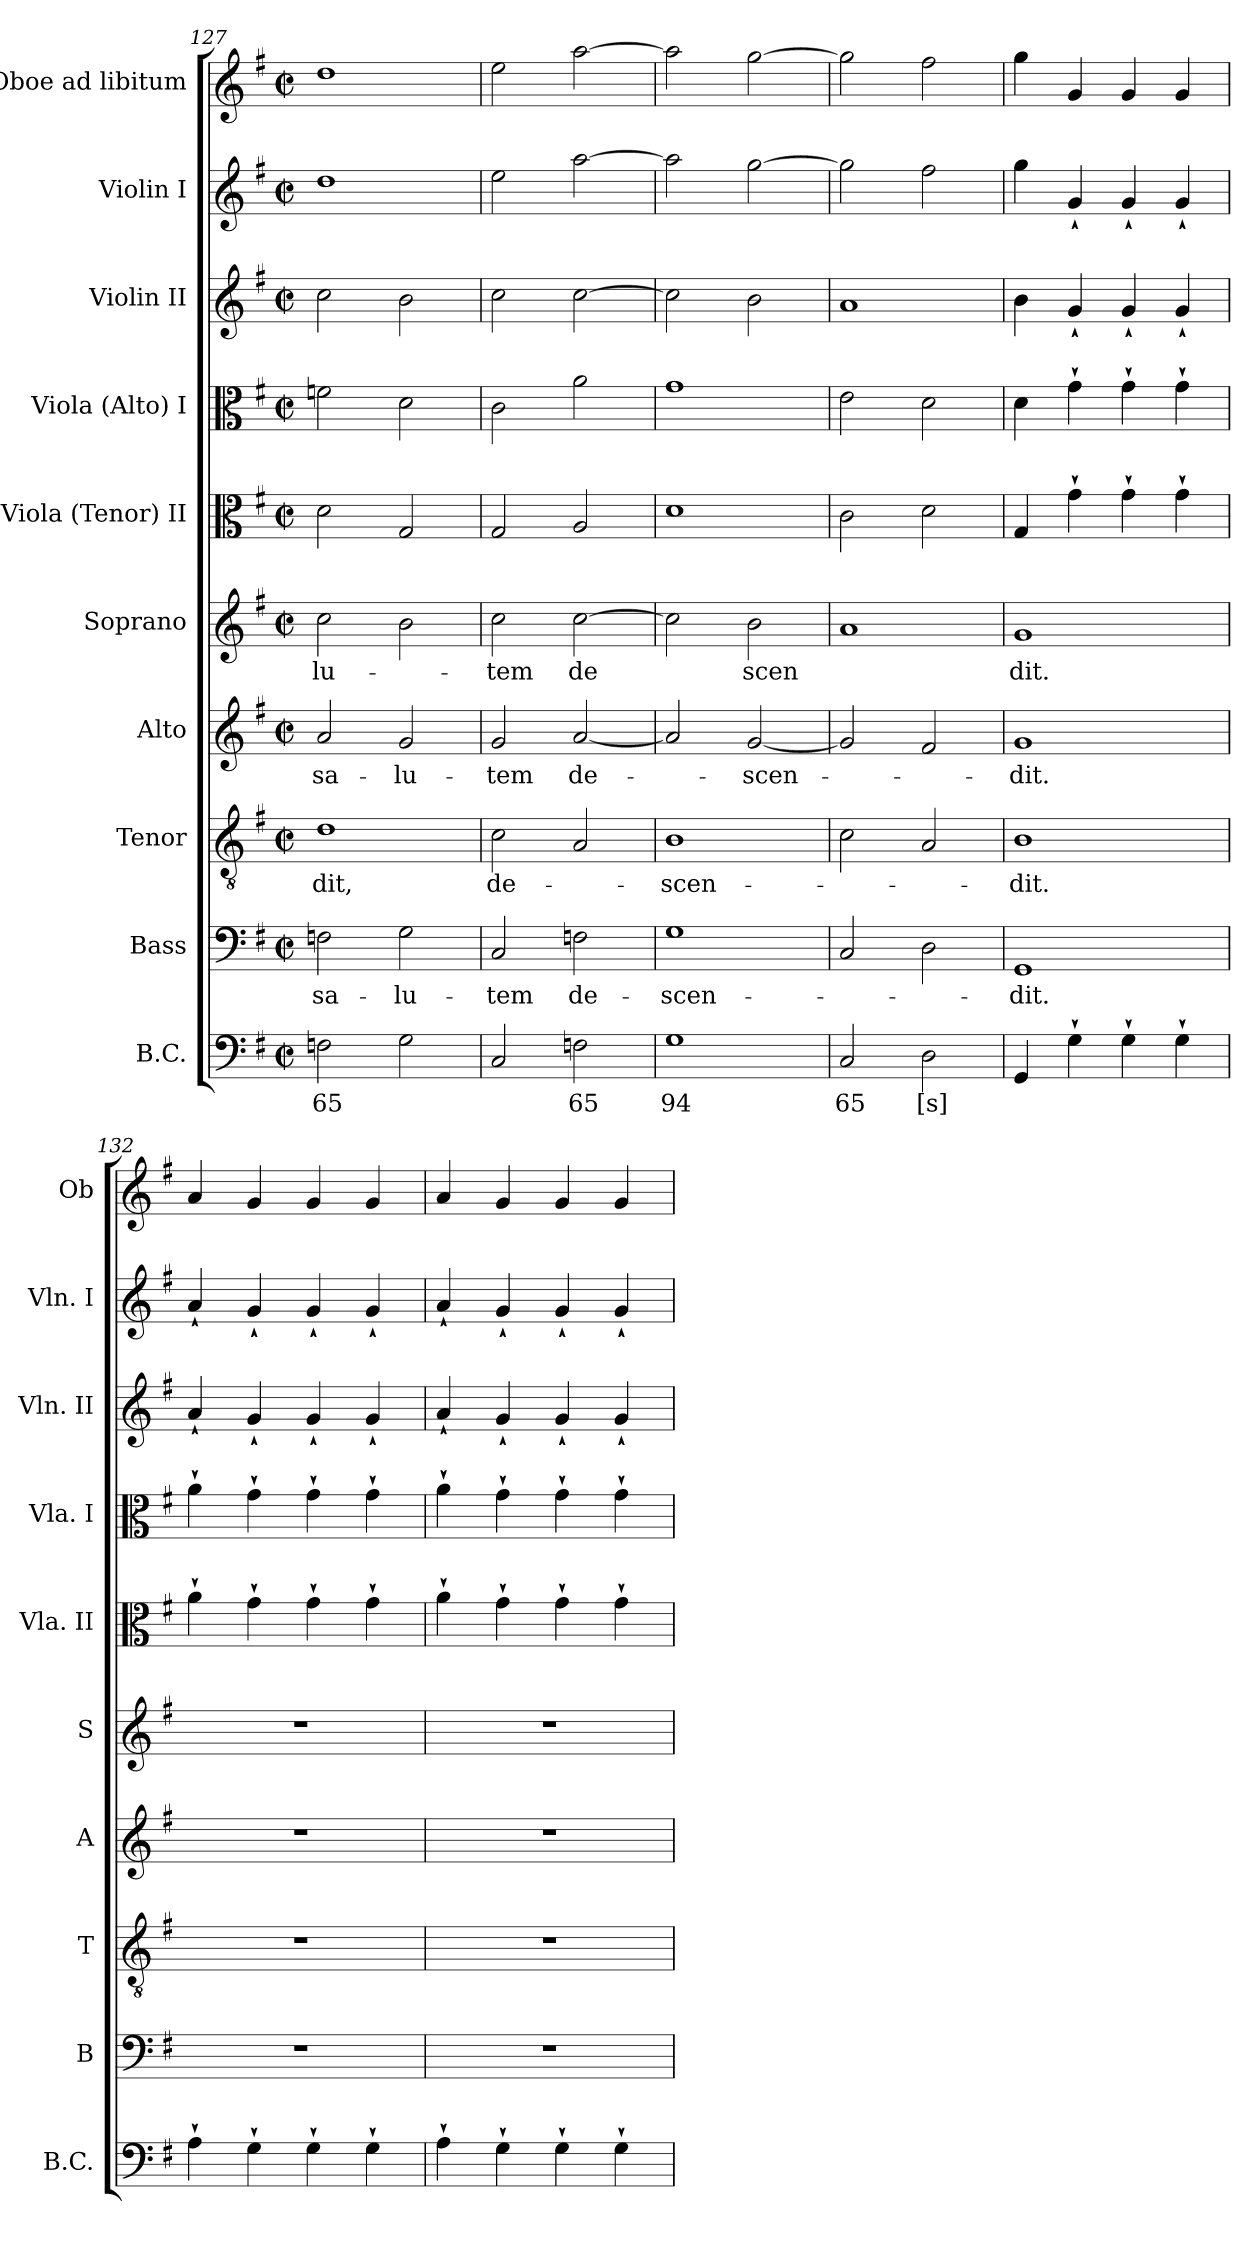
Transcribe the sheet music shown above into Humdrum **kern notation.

**kern	**text	**kern	**text	**kern	**text	**kern	**text	**kern	**text	**kern	**kern	**kern	**kern	**kern
*part10	*part10	*part9	*part9	*part8	*part8	*part7	*part7	*part6	*part6	*part5	*part4	*part3	*part2	*part1
*staff10	*staff10	*staff9	*staff9	*staff8	*staff8	*staff7	*staff7	*staff6	*staff6	*staff5	*staff4	*staff3	*staff2	*staff1
*I"B.C.	*	*I"Bass	*	*I"Tenor	*	*I"Alto	*	*I"Soprano	*	*I"Viola (Tenor) II	*I"Viola (Alto) I	*I"Violin II	*I"Violin I	*I"Oboe ad libitum
*I'B.C.	*	*I'B	*	*I'T	*	*I'A	*	*I'S	*	*I'Vla. II	*I'Vla. I	*I'Vln. II	*I'Vln. I	*I'Ob
*clefF4	*	*clefF4	*	*clefGv2	*	*clefG2	*	*clefG2	*	*clefC3	*clefC3	*clefG2	*clefG2	*clefG2
*k[f#]	*	*k[f#]	*	*k[f#]	*	*k[f#]	*	*k[f#]	*	*k[f#]	*k[f#]	*k[f#]	*k[f#]	*k[f#]
*G:	*	*G:	*	*G:	*	*G:	*	*G:	*	*G:	*G:	*G:	*G:	*G:
*M2/2	*	*M2/2	*	*M2/2	*	*M2/2	*	*M2/2	*	*M2/2	*M2/2	*M2/2	*M2/2	*M2/2
*met(c|)	*	*met(c|)	*	*met(c|)	*	*met(c|)	*	*met(c|)	*	*met(c|)	*met(c|)	*met(c|)	*met(c|)	*met(c|)
=127	=127	=127	=127	=127	=127	=127	=127	=127	=127	=127	=127	=127	=127	=127
!	!LO:LY:b	!	!LO:LY:b	!	!LO:LY:b	!	!LO:LY:b	!	!LO:LY:b	!	!	!	!	!
2Fn\	65	2Fn\	sa-	1d	-dit,	2a/	sa-	2cc\	-lu-	2d\	2fn\	2cc\	1dd	1dd
!	!	!	!LO:LY:b	!	!	!	!LO:LY:b	!	!	!	!	!	!	!
2G\	.	2G\	-lu-	.	.	2g/	-lu-	2b\	.	2G/	2d\	2b\	.	.
!!LO:PB:g=z
=128	=128	=128	=128	=128	=128	=128	=128	=128	=128	=128	=128	=128	=128	=128
!	!	!	!LO:LY:b	!	!LO:LY:b	!	!LO:LY:b	!	!LO:LY:b	!	!	!	!	!
2C/	.	2C/	-tem	2c\	de-	2g/	-tem	2cc\	-tem	2G/	2c\	2cc\	2ee\	2ee\
!	!LO:LY:b	!	!LO:LY:b	!	!	!	!LO:LY:b	!	!LO:LY:b	!	!	!	!	!
2Fn\	65	2Fn\	de-	2A/	.	[2a/	de-	[2cc\	de	2A/	2a\	[2cc\	[2aa\	[2aa\
=129	=129	=129	=129	=129	=129	=129	=129	=129	=129	=129	=129	=129	=129	=129
!	!LO:LY:b	!	!LO:LY:b	!	!LO:LY:b	!	!	!	!	!	!	!	!	!
*^	*	*	*	*	*	*	*	*	*	*	*	*	*	*
1G	2ryy	94	1G	-scen-	1B	-scen-	2a/]	.	2cc\]	.	1d	1g	2cc\]	2aa\]	2aa\]
!	!	!LO:LY:b	!	!	!	!	!	!LO:LY:b	!	!LO:LY:b	!	!	!	!	!
.	2ryy	5	.	.	.	.	[2g/	-scen-	2b\	scen	.	.	2b\	[2gg\	[2gg\
=130	=130	=130	=130	=130	=130	=130	=130	=130	=130	=130	=130	=130	=130	=130	=130
!	!	!LO:LY:b	!	!	!	!	!	!	!	!	!	!	!	!	!
*v	*v	*	*	*	*	*	*	*	*	*	*	*	*	*	*
2C/	65	2C/	.	2c\	.	2g/]	.	1a	.	2c\	2e\	1a	2gg\]	2gg\]
!	!LO:LY:b	!	!	!	!	!	!	!	!	!	!	!	!	!
2D\	[s]	2D\	.	2A/	.	2f#/	.	.	.	2d\	2d\	.	2ff#\	2ff#\
=131	=131	=131	=131	=131	=131	=131	=131	=131	=131	=131	=131	=131	=131	=131
!	!	!	!LO:LY:b	!	!LO:LY:b	!	!LO:LY:b	!	!LO:LY:b	!	!	!	!	!
4GG/	.	1GG	-dit.	1B	-dit.	1g	-dit.	1g	dit.	4G/	4d\	4b\	4gg\	4gg\
4G`>\	.	.	.	.	.	.	.	.	.	4g`>\	4g`>\	4g`</	4g`</	4g/
4G`>\	.	.	.	.	.	.	.	.	.	4g`>\	4g`>\	4g`</	4g`</	4g/
4G`>\	.	.	.	.	.	.	.	.	.	4g`>\	4g`>\	4g`</	4g`</	4g/
=132	=132	=132	=132	=132	=132	=132	=132	=132	=132	=132	=132	=132	=132	=132
4A`>\	.	1r	.	1r	.	1r	.	1r	.	4a`>\	4a`>\	4a`</	4a`</	4a/
4G`>\	.	.	.	.	.	.	.	.	.	4g`>\	4g`>\	4g`</	4g`</	4g/
4G`>\	.	.	.	.	.	.	.	.	.	4g`>\	4g`>\	4g`</	4g`</	4g/
4G`>\	.	.	.	.	.	.	.	.	.	4g`>\	4g`>\	4g`</	4g`</	4g/
=133	=133	=133	=133	=133	=133	=133	=133	=133	=133	=133	=133	=133	=133	=133
4A`>\	.	1r	.	1r	.	1r	.	1r	.	4a`>\	4a`>\	4a`</	4a`</	4a/
4G`>\	.	.	.	.	.	.	.	.	.	4g`>\	4g`>\	4g`</	4g`</	4g/
4G`>\	.	.	.	.	.	.	.	.	.	4g`>\	4g`>\	4g`</	4g`</	4g/
4G`>\	.	.	.	.	.	.	.	.	.	4g`>\	4g`>\	4g`</	4g`</	4g/
=	=	=	=	=	=	=	=	=	=	=	=	=	=	=
*-	*-	*-	*-	*-	*-	*-	*-	*-	*-	*-	*-	*-	*-	*-
